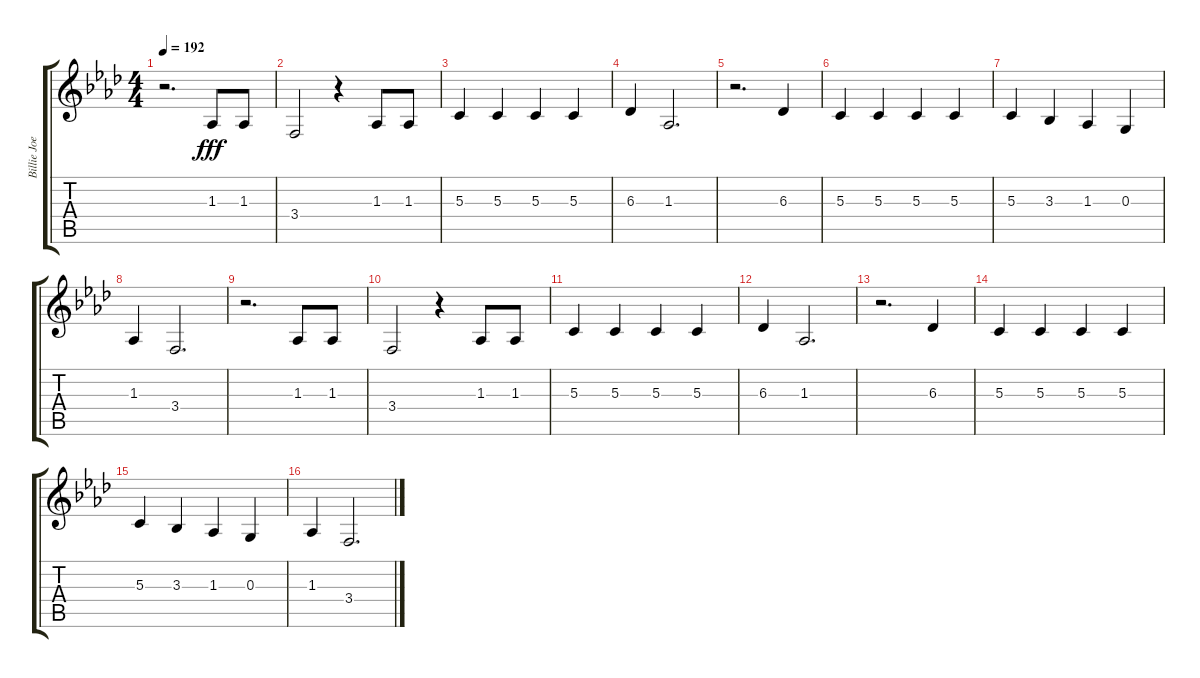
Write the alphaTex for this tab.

\track ("Billie Joe (Vocals)" "Billie Joe") {instrument lead2sawtooth}
\staff {score tabs}
\tuning (E4 B3 G3 D3 A2 E2) {hide}
\ts (4 4)
\tempo 192
\clef g2
\ks ab
r.2{d dy fff} 1.3.8 1.3.8 |
3.4.2 r.4 1.3.8 1.3.8 |
5.3.4 5.3.4 5.3.4 5.3.4 |
6.3.4 1.3.2{d} |
r.2{d} 6.3.4 |
5.3.4 5.3.4 5.3.4 5.3.4 |
5.3.4 3.3.4 1.3.4 0.3.4 |
1.3.4 3.4.2{d} |
r.2{d} 1.3.8 1.3.8 |
3.4.2 r.4 1.3.8 1.3.8 |
5.3.4 5.3.4 5.3.4 5.3.4 |
6.3.4 1.3.2{d} |
r.2{d} 6.3.4 |
5.3.4 5.3.4 5.3.4 5.3.4 |
5.3.4 3.3.4 1.3.4 0.3.4 |
1.3.4 3.4.2{d}
